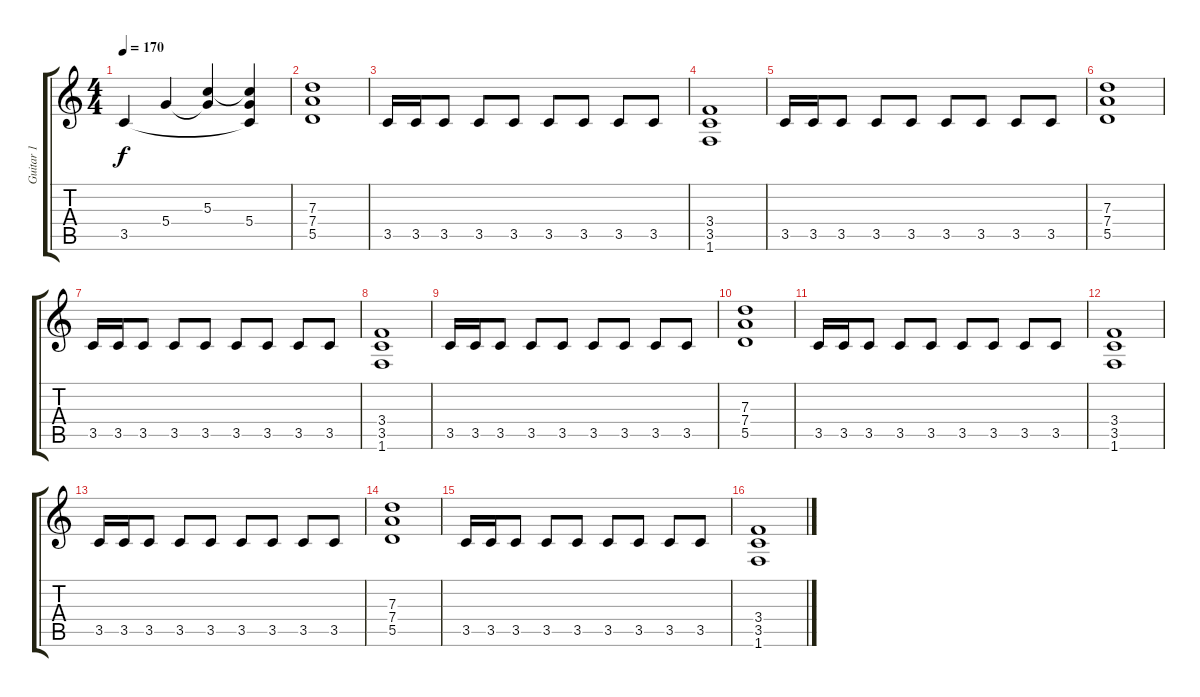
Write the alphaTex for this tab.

\track ("Guitar 1" "Guitar 1") {instrument overdrivenguitar}
\staff {score tabs}
\tuning (E4 B3 G3 D3 A2 E2) {hide}
\ts (4 4)
\tempo 170
\clef g2
\ks c
3.5.4{dy f} 5.4.4 (5.3 5.4{t}).4 (5.3{t} 5.4 3.5{t}).4 |
\section ("" "")
(7.3 7.4 5.5).1 |
3.5.16 3.5.16 3.5.8 3.5.8 3.5.8 3.5.8 3.5.8 3.5.8 3.5.8 |
(3.4 3.5 1.6).1 |
3.5.16 3.5.16 3.5.8 3.5.8 3.5.8 3.5.8 3.5.8 3.5.8 3.5.8 |
(7.3 7.4 5.5).1 |
3.5.16 3.5.16 3.5.8 3.5.8 3.5.8 3.5.8 3.5.8 3.5.8 3.5.8 |
(3.4 3.5 1.6).1 |
3.5.16 3.5.16 3.5.8 3.5.8 3.5.8 3.5.8 3.5.8 3.5.8 3.5.8 |
\section ("" "")
(7.3 7.4 5.5).1 |
3.5.16 3.5.16 3.5.8 3.5.8 3.5.8 3.5.8 3.5.8 3.5.8 3.5.8 |
(3.4 3.5 1.6).1 |
3.5.16 3.5.16 3.5.8 3.5.8 3.5.8 3.5.8 3.5.8 3.5.8 3.5.8 |
(7.3 7.4 5.5).1 |
3.5.16 3.5.16 3.5.8 3.5.8 3.5.8 3.5.8 3.5.8 3.5.8 3.5.8 |
(3.4 3.5 1.6).1
